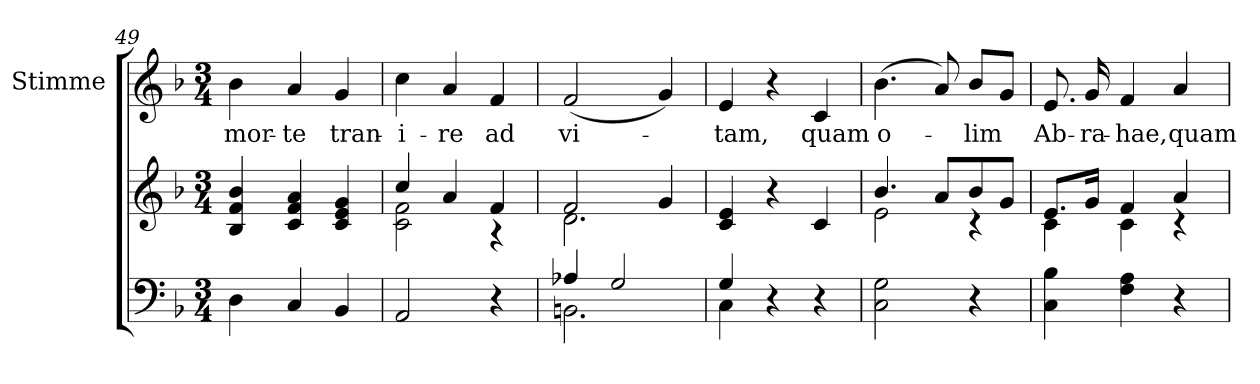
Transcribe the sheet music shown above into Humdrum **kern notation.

**kern	**kern	**kern	**text
*part2	*part2	*part1	*part1
*staff3	*staff2	*staff1	*staff1
*	*	*I"Stimme	*
*clefF4	*clefG2	*clefG2	*
*k[b-]	*k[b-]	*k[b-]	*
*F:	*F:	*F:	*
*M3/4	*M3/4	*M3/4	*
=49	=49	=49	=49
!	!	!	!LO:LY:b
4D\	4B-/ 4f/ 4b-/	4b-\	mor-
!	!	!	!LO:LY:b
4C/	4c/ 4f/ 4a/	4a/	-te
!	!	!	!LO:LY:b
4BB-/	4c/ 4e/ 4g/	4g/	tran-
!!LO:LB:g=z
=50	=50	=50	=50
*	*^	*	*
!	!	!	!	!LO:LY:b
2AA/	4cc/	2c\ 2f\	4cc\	-i-
!	!	!	!	!LO:LY:b
.	4a/	.	4a/	-re
!	!	!	!	!LO:LY:b
4r	4f/	4rG	4f/	ad
=51	=51	=51	=51	=51
*^	*	*	*	*
!	!	!	!	!	!LO:LY:b
4A-X/	2.BBn\	2f/	2.d\	(<2f/	vi-
2G/	.	.	.	.	.
.	.	4g/	.	4g/)	.
*	*	*v	*v	*	*
=52	=52	=52	=52	=52
!	!	!	!	!LO:LY:b
4G/	4C\	4c/ 4e/	4e/	-tam,
4r	2ryy	4r	4r	.
!	!	!	!	!LO:LY:b
4r	.	4c/	4c/	quam
*v	*v	*	*	*
=53	=53	=53	=53
*	*^	*	*
!	!	!	!	!LO:LY:b
2C\ 2G\	4.b-/	2e\	(>4.b-\	o-
.	8a/L	.	8a/)	.
!	!	!	!	!LO:LY:b
4r	8b-/	4rc	8b-/L	-lim
.	8g/J	.	8g/J	.
=54	=54	=54	=54	=54
!	!	!	!	!LO:LY:b
4C\ 4B-\	8.e/L	4c\	8.e/	Ab-
!	!	!	!	!LO:LY:b
.	16g/Jk	.	16g/	-ra-
!	!	!	!	!LO:LY:b
4F\ 4A\	4f/	4c\	4f/	-hae,
!	!	!	!	!LO:LY:b
4r	4a/	4rc	4a/	quam
*	*v	*v	*	*
=	=	=	=
*-	*-	*-	*-
